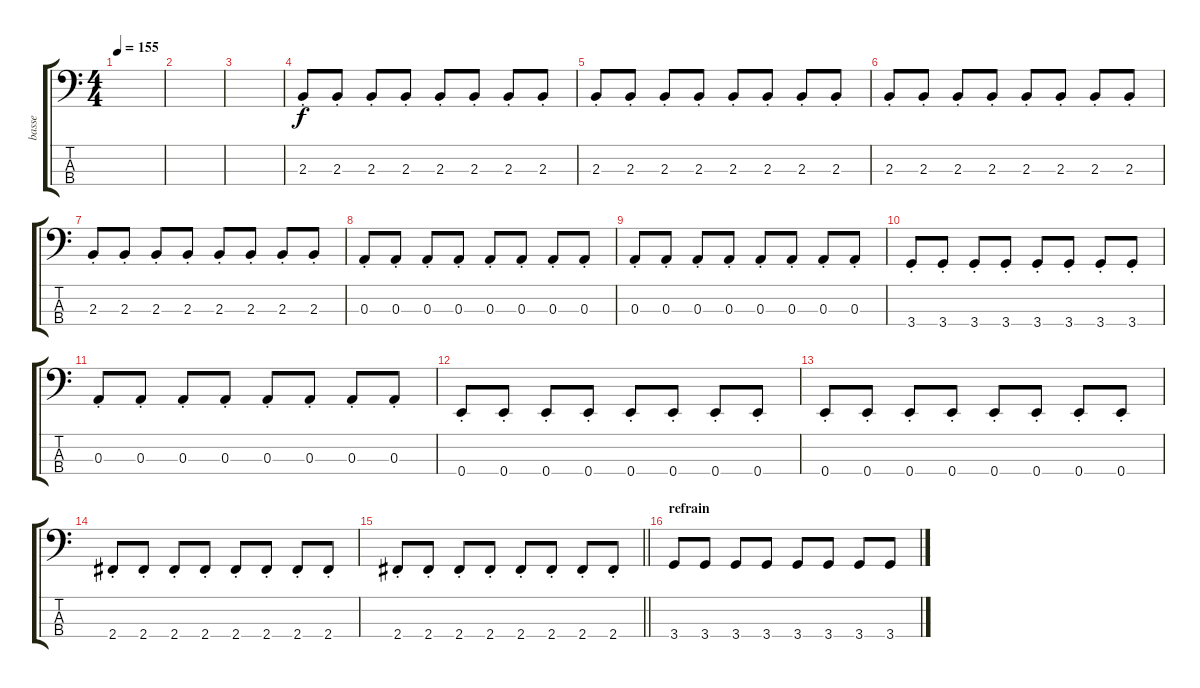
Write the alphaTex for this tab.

\track ("basse" "basse") {instrument electricbassfinger}
\staff {score tabs}
\tuning (G2 D2 A1 E1) {hide}
\ts (4 4)
\tempo 155
\clef f4
\ks c
|
|
|
2.3{st}.8 2.3{st}.8 2.3{st}.8 2.3{st}.8 2.3{st}.8 2.3{st}.8 2.3{st}.8 2.3{st}.8 |
2.3{st}.8 2.3{st}.8 2.3{st}.8 2.3{st}.8 2.3{st}.8 2.3{st}.8 2.3{st}.8 2.3{st}.8 |
2.3{st}.8 2.3{st}.8 2.3{st}.8 2.3{st}.8 2.3{st}.8 2.3{st}.8 2.3{st}.8 2.3{st}.8 |
2.3{st}.8 2.3{st}.8 2.3{st}.8 2.3{st}.8 2.3{st}.8 2.3{st}.8 2.3{st}.8 2.3{st}.8 |
0.3{st}.8 0.3{st}.8 0.3{st}.8 0.3{st}.8 0.3{st}.8 0.3{st}.8 0.3{st}.8 0.3{st}.8 |
0.3{st}.8 0.3{st}.8 0.3{st}.8 0.3{st}.8 0.3{st}.8 0.3{st}.8 0.3{st}.8 0.3{st}.8 |
3.4{st}.8 3.4{st}.8 3.4{st}.8 3.4{st}.8 3.4{st}.8 3.4{st}.8 3.4{st}.8 3.4{st}.8 |
0.3{st}.8 0.3{st}.8 0.3{st}.8 0.3{st}.8 0.3{st}.8 0.3{st}.8 0.3{st}.8 0.3{st}.8 |
0.4{st}.8 0.4{st}.8 0.4{st}.8 0.4{st}.8 0.4{st}.8 0.4{st}.8 0.4{st}.8 0.4{st}.8 |
0.4{st}.8 0.4{st}.8 0.4{st}.8 0.4{st}.8 0.4{st}.8 0.4{st}.8 0.4{st}.8 0.4{st}.8 |
2.4{st}.8 2.4{st}.8 2.4{st}.8 2.4{st}.8 2.4{st}.8 2.4{st}.8 2.4{st}.8 2.4{st}.8 |
\barLineRight lightlight
2.4{st}.8 2.4{st}.8 2.4{st}.8 2.4{st}.8 2.4{st}.8 2.4{st}.8 2.4{st}.8 2.4{st}.8 |
\section ("" "refrain")
3.4.8 3.4.8 3.4.8 3.4.8 3.4.8 3.4.8 3.4.8 3.4.8
